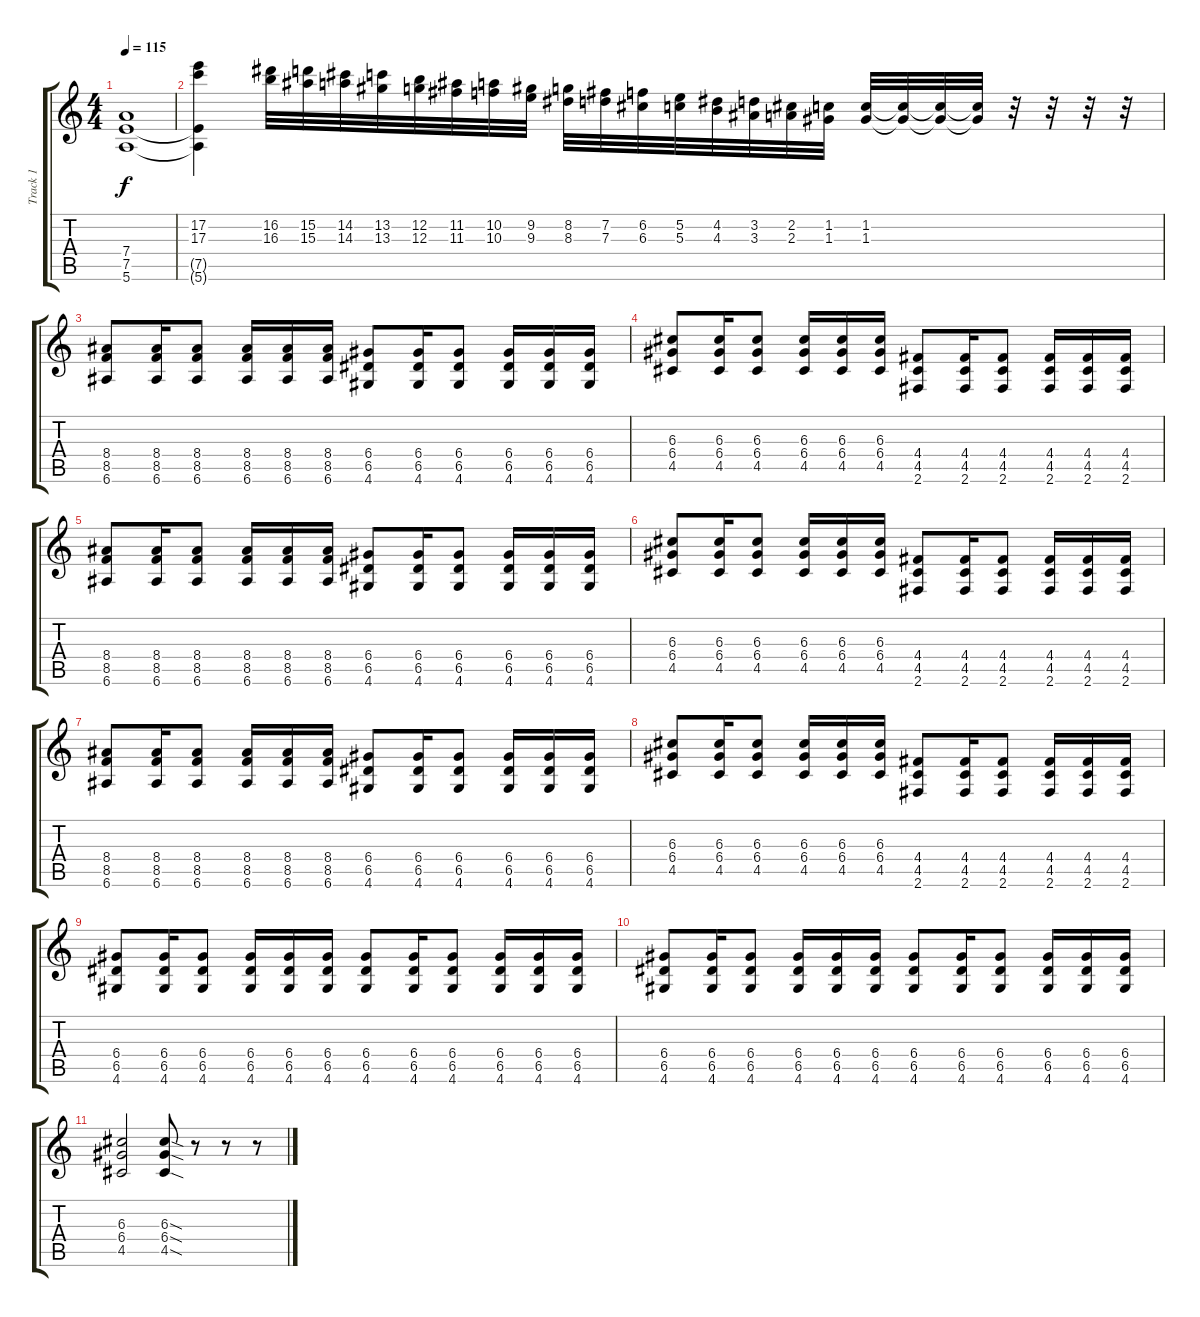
\track ("Track 1" "Track 1") {instrument distortionguitar}
\staff {score tabs}
\tuning (E4 B3 G3 D3 A2 E2) {hide}
\ts (4 4)
\tempo 115
\clef g2
\ks c
(7.4 7.5 5.6).1{dy f} |
(17.2 17.3 7.5{t} 5.6{t}).4 (16.2 16.3).32 (15.2 15.3).32 (14.2 14.3).32 (13.2 13.3).32 (12.2 12.3).32 (11.2 11.3).32 (10.2 10.3).32 (9.2 9.3).32 (8.2 8.3).32 (7.2 7.3).32 (6.2 6.3).32 (5.2 5.3).32 (4.2 4.3).32 (3.2 3.3).32 (2.2 2.3).32 (1.2 1.3).32 (1.2 1.3).32 (1.2{t} 1.3{t}).32 (1.2{t} 1.3{t}).32 (1.2{t} 1.3{t}).32 r.32 r.32 r.32 r.32 |
(8.4 8.5 6.6).8 (8.4 8.5 6.6).16 (8.4 8.5 6.6).8 (8.4 8.5 6.6).16 (8.4 8.5 6.6).16 (8.4 8.5 6.6).16 (6.4 6.5 4.6).8 (6.4 6.5 4.6).16 (6.4 6.5 4.6).8 (6.4 6.5 4.6).16 (6.4 6.5 4.6).16 (6.4 6.5 4.6).16 |
(6.3 6.4 4.5).8 (6.3 6.4 4.5).16 (6.3 6.4 4.5).8 (6.3 6.4 4.5).16 (6.3 6.4 4.5).16 (6.3 6.4 4.5).16 (4.4 4.5 2.6).8 (4.4 4.5 2.6).16 (4.4 4.5 2.6).8 (4.4 4.5 2.6).16 (4.4 4.5 2.6).16 (4.4 4.5 2.6).16 |
(8.4 8.5 6.6).8 (8.4 8.5 6.6).16 (8.4 8.5 6.6).8 (8.4 8.5 6.6).16 (8.4 8.5 6.6).16 (8.4 8.5 6.6).16 (6.4 6.5 4.6).8 (6.4 6.5 4.6).16 (6.4 6.5 4.6).8 (6.4 6.5 4.6).16 (6.4 6.5 4.6).16 (6.4 6.5 4.6).16 |
(6.3 6.4 4.5).8 (6.3 6.4 4.5).16 (6.3 6.4 4.5).8 (6.3 6.4 4.5).16 (6.3 6.4 4.5).16 (6.3 6.4 4.5).16 (4.4 4.5 2.6).8 (4.4 4.5 2.6).16 (4.4 4.5 2.6).8 (4.4 4.5 2.6).16 (4.4 4.5 2.6).16 (4.4 4.5 2.6).16 |
(8.4 8.5 6.6).8 (8.4 8.5 6.6).16 (8.4 8.5 6.6).8 (8.4 8.5 6.6).16 (8.4 8.5 6.6).16 (8.4 8.5 6.6).16 (6.4 6.5 4.6).8 (6.4 6.5 4.6).16 (6.4 6.5 4.6).8 (6.4 6.5 4.6).16 (6.4 6.5 4.6).16 (6.4 6.5 4.6).16 |
(6.3 6.4 4.5).8 (6.3 6.4 4.5).16 (6.3 6.4 4.5).8 (6.3 6.4 4.5).16 (6.3 6.4 4.5).16 (6.3 6.4 4.5).16 (4.4 4.5 2.6).8 (4.4 4.5 2.6).16 (4.4 4.5 2.6).8 (4.4 4.5 2.6).16 (4.4 4.5 2.6).16 (4.4 4.5 2.6).16 |
(6.4 6.5 4.6).8 (6.4 6.5 4.6).16 (6.4 6.5 4.6).8 (6.4 6.5 4.6).16 (6.4 6.5 4.6).16 (6.4 6.5 4.6).16 (6.4 6.5 4.6).8 (6.4 6.5 4.6).16 (6.4 6.5 4.6).8 (6.4 6.5 4.6).16 (6.4 6.5 4.6).16 (6.4 6.5 4.6).16 |
(6.4 6.5 4.6).8 (6.4 6.5 4.6).16 (6.4 6.5 4.6).8 (6.4 6.5 4.6).16 (6.4 6.5 4.6).16 (6.4 6.5 4.6).16 (6.4 6.5 4.6).8 (6.4 6.5 4.6).16 (6.4 6.5 4.6).8 (6.4 6.5 4.6).16 (6.4 6.5 4.6).16 (6.4 6.5 4.6).16 |
(6.3 6.4 4.5).2 (6.3{sod} 6.4{sod} 4.5{sod}).8 r.8 r.8 r.8
